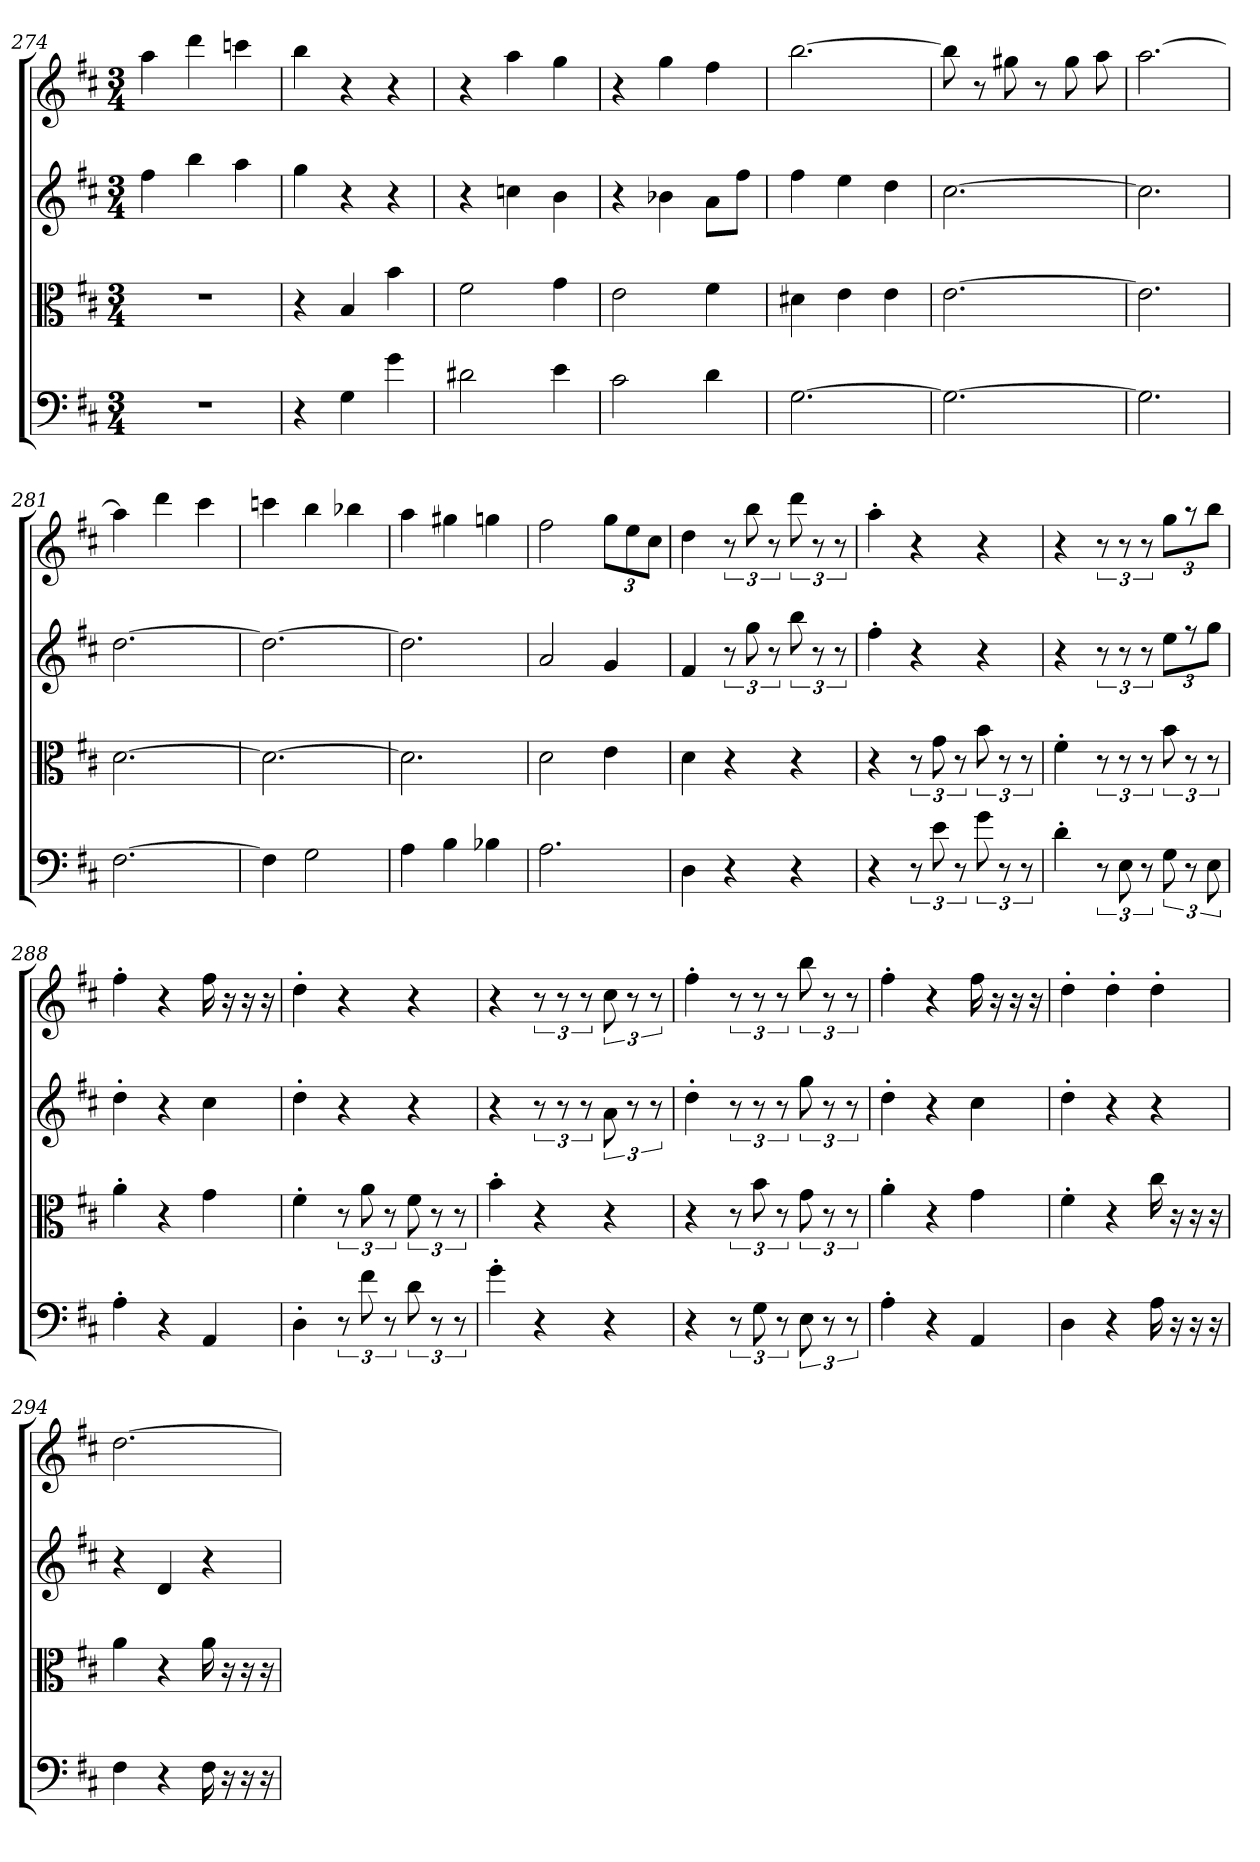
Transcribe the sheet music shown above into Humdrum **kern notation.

**kern	**kern	**kern	**kern
*part4	*part3	*part2	*part1
*staff4	*staff3	*staff2	*staff1
*clefF4	*clefC3	*clefG2	*clefG2
*k[f#c#]	*k[f#c#]	*k[f#c#]	*k[f#c#]
*D:	*D:	*D:	*D:
*M3/4	*M3/4	*M3/4	*M3/4
=274	=274	=274	=274
2.r	2.r	4ff#\	4aa\
.	.	4bb\	4ddd\
.	.	4aa\	4cccn\
=275	=275	=275	=275
4r	4r	4gg\	4bb\
4G\	4B/	4r	4r
4g\	4b\	4r	4r
=276	=276	=276	=276
2d#X\	2f#\	4r	4r
.	.	4ccn\	4aa\
4e\	4g\	4b\	4gg\
=277	=277	=277	=277
2c#\	2e\	4r	4r
.	.	4b-X\	4gg\
4d\	4f#\	8a\L	4ff#\
.	.	8ff#\J	.
=278	=278	=278	=278
[2.G\	4d#X\	4ff#\	[2.bb\
.	4e\	4ee\	.
.	4e\	4dd\	.
=279	=279	=279	=279
2.G\_	[2.e\	[2.cc#\	8bb\]
.	.	.	8r
.	.	.	8gg#X\
.	.	.	8r
.	.	.	8gg#\
.	.	.	8aa\
=280	=280	=280	=280
2.G\]	2.e\]	2.cc#\]	[2.aa\
=281	=281	=281	=281
[2.F#\	[2.d\	[2.dd\	4aa\]
.	.	.	4ddd\
.	.	.	4ccc#\
=282	=282	=282	=282
4F#\]	2.d\_	2.dd\_	4cccn\
2G\	.	.	4bb\
.	.	.	4bb-X\
=283	=283	=283	=283
4A\	2.d\]	2.dd\]	4aa\
4B\	.	.	4gg#X\
4B-X\	.	.	4ggn\
=284	=284	=284	=284
2.A\	2d\	2a/	2ff#\
.	4e\	4g/	12gg\L
.	.	.	12ee\
.	.	.	12cc#\J
=285	=285	=285	=285
4D\	4d\	4f#/	4dd\
4r	4r	12r	12r
.	.	12gg\	12bb\
.	.	12r	12r
4r	4r	12bb\	12ddd\
.	.	12r	12r
.	.	12r	12r
=286	=286	=286	=286
4r	4r	4ff#'\	4aa'\
12r	12r	4r	4r
12e\	12g\	.	.
12r	12r	.	.
12g\	12b\	4r	4r
12r	12r	.	.
12r	12r	.	.
=287	=287	=287	=287
4d'\	4f#'\	4r	4r
12r	12r	12r	12r
12E\	12r	12r	12r
12r	12r	12r	12r
12G\	12b\	12ee\L	12gg\L
12r	12r	12r	12r
12E\	12r	12gg\J	12bb\J
=288	=288	=288	=288
4A'\	4a'\	4dd'\	4ff#'\
4r	4r	4r	4r
4AA/	4g\	4cc#\	16ff#\
.	.	.	16r
.	.	.	16r
.	.	.	16r
=289	=289	=289	=289
4D'\	4f#'\	4dd'\	4dd'\
12r	12r	4r	4r
12f#\	12a\	.	.
12r	12r	.	.
12d\	12f#\	4r	4r
12r	12r	.	.
12r	12r	.	.
=290	=290	=290	=290
4g'\	4b'\	4r	4r
4r	4r	12r	12r
.	.	12r	12r
.	.	12r	12r
4r	4r	12a\	12cc#\
.	.	12r	12r
.	.	12r	12r
=291	=291	=291	=291
4r	4r	4dd'\	4ff#'\
12r	12r	12r	12r
12G\	12b\	12r	12r
12r	12r	12r	12r
12E\	12g\	12gg\	12bb\
12r	12r	12r	12r
12r	12r	12r	12r
=292	=292	=292	=292
4A'\	4a'\	4dd'\	4ff#'\
4r	4r	4r	4r
4AA/	4g\	4cc#\	16ff#\
.	.	.	16r
.	.	.	16r
.	.	.	16r
=293	=293	=293	=293
4D\	4f#'\	4dd'\	4dd'\
4r	4r	4r	4dd'\
16A\	16cc#\	4r	4dd'\
16r	16r	.	.
16r	16r	.	.
16r	16r	.	.
=294	=294	=294	=294
4F#\	4a\	4r	[2.dd\
4r	4r	4d/	.
16F#\	16a\	4r	.
16r	16r	.	.
16r	16r	.	.
16r	16r	.	.
=	=	=	=
*-	*-	*-	*-
